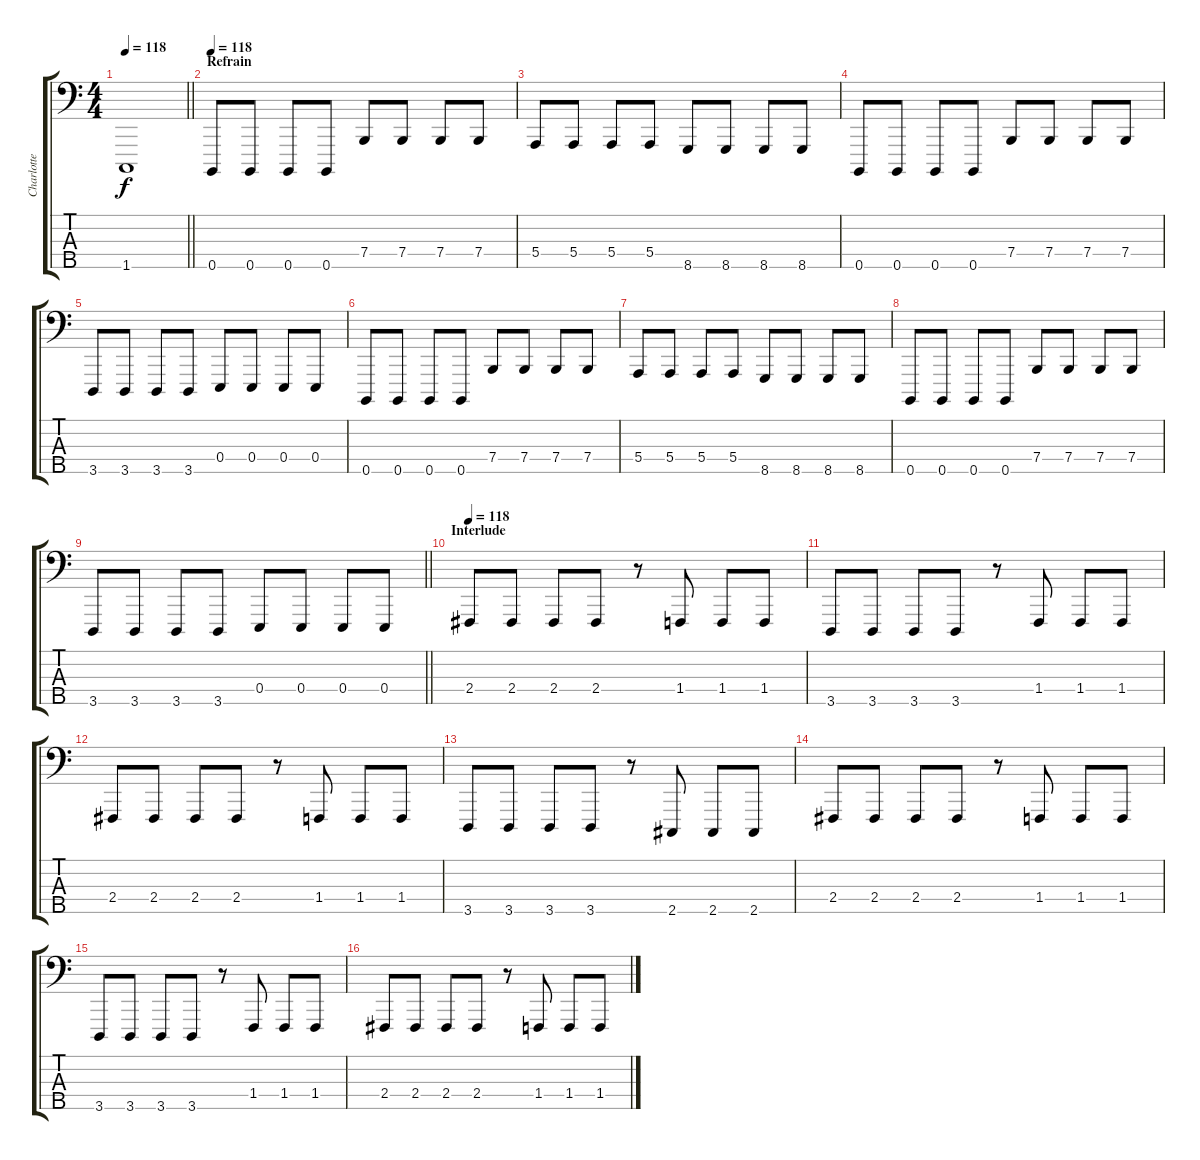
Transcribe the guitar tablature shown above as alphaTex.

\track ("Charlotte - Basse" "Charlotte ") {instrument lead8bassandlead}
\staff {score tabs}
\tuning (G2 D2 A1 E1 B0) {hide}
\ts (4 4)
\tempo 118
\clef f4
\barLineRight lightlight
\ks c
1.5.1{dy f} |
\section ("" "Refrain")
\tempo 118
0.5.8{volume 12 balance 8 instrument lead8bassandlead} 0.5.8 0.5.8 0.5.8 7.4.8 7.4.8 7.4.8 7.4.8 |
5.4.8 5.4.8 5.4.8 5.4.8 8.5.8 8.5.8 8.5.8 8.5.8 |
0.5.8 0.5.8 0.5.8 0.5.8 7.4.8 7.4.8 7.4.8 7.4.8 |
3.5.8 3.5.8 3.5.8 3.5.8 0.4.8 0.4.8 0.4.8 0.4.8 |
0.5.8 0.5.8 0.5.8 0.5.8 7.4.8 7.4.8 7.4.8 7.4.8 |
5.4.8 5.4.8 5.4.8 5.4.8 8.5.8 8.5.8 8.5.8 8.5.8 |
0.5.8 0.5.8 0.5.8 0.5.8 7.4.8 7.4.8 7.4.8 7.4.8 |
\barLineRight lightlight
3.5.8 3.5.8 3.5.8 3.5.8 0.4.8 0.4.8 0.4.8 0.4.8 |
\section ("" "Interlude")
\tempo 118
2.4.8{volume 12 balance 8 instrument lead8bassandlead} 2.4.8 2.4.8 2.4.8 r.8 1.4.8 1.4.8 1.4.8 |
3.5.8 3.5.8 3.5.8 3.5.8 r.8 1.4.8 1.4.8 1.4.8 |
2.4.8 2.4.8 2.4.8 2.4.8 r.8 1.4.8 1.4.8 1.4.8 |
3.5.8 3.5.8 3.5.8 3.5.8 r.8 2.5.8 2.5.8 2.5.8 |
2.4.8 2.4.8 2.4.8 2.4.8 r.8 1.4.8 1.4.8 1.4.8 |
3.5.8 3.5.8 3.5.8 3.5.8 r.8 1.4.8 1.4.8 1.4.8 |
2.4.8 2.4.8 2.4.8 2.4.8 r.8 1.4.8 1.4.8 1.4.8
